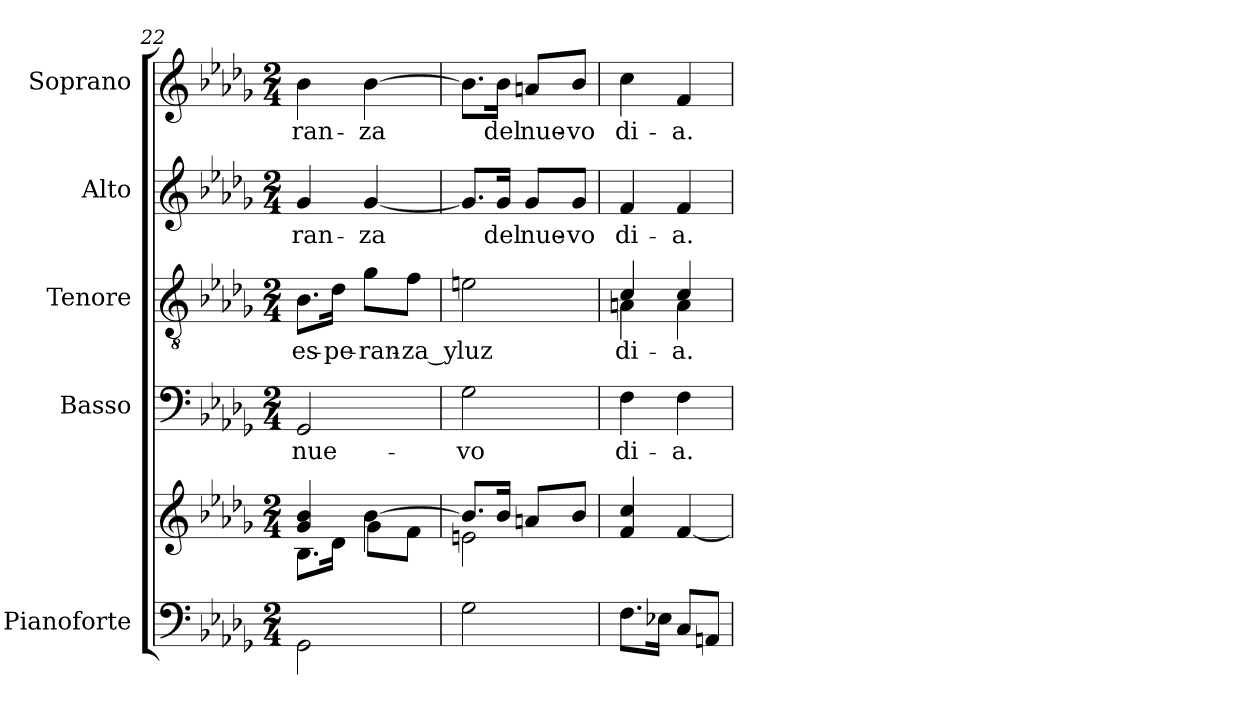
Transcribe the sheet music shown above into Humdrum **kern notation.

**kern	**kern	**kern	**text	**kern	**text	**kern	**text	**kern	**text
*part5	*part5	*part4	*part4	*part3	*part3	*part2	*part2	*part1	*part1
*staff6	*staff5	*staff4	*staff4	*staff3	*staff3	*staff2	*staff2	*staff1	*staff1
*I"Pianoforte	*	*I"Basso	*	*I"Tenore	*	*I"Alto	*	*I"Soprano	*
*	*	*I'B.	*	*I'T.	*	*I'A.	*	*I'S.	*
*clefF4	*clefG2	*clefF4	*	*clefGv2	*	*clefG2	*	*clefG2	*
*	*	*	*	*ITrd7c12	*	*	*	*	*
*k[b-e-a-d-g-]	*k[b-e-a-d-g-]	*k[b-e-a-d-g-]	*	*k[b-e-a-d-g-]	*	*k[b-e-a-d-g-]	*	*k[b-e-a-d-g-]	*
*b-:	*b-:	*b-:	*	*b-:	*	*b-:	*	*b-:	*
*M2/4	*M2/4	*M2/4	*	*M2/4	*	*M2/4	*	*M2/4	*
=22	=22	=22	=22	=22	=22	=22	=22	=22	=22
*	*^	*	*	*	*	*	*	*	*
!	!	!	!	!LO:LY:b:color=#000000	!	!	!	!	!	!
!	!	!	!	!	!	!LO:LY:b:color=#000000	!	!	!	!
!	!	!	!	!	!	!	!	!LO:LY:b:color=#000000	!	!
!	!	!	!	!	!	!	!	!	!	!LO:LY:b:color=#000000
2GG-i\	4g-i/ 4b-i	8.B-i\L	2GG-i/	nue-	8.BB-i\L	es-	4g-i/	-ran-	4b-i\	-ran-
!	!	!	!	!	!	!LO:LY:b:color=#000000	!	!	!	!
.	.	16d-i\Jk	.	.	16D-i\Jk	-pe-	.	.	.	.
!	!	!	!	!	!	!LO:LY:b:color=#000000	!	!	!	!
!	!	!	!	!	!	!	!	!LO:LY:b:color=#000000	!	!
!	!	!	!	!	!	!	!	!	!	!LO:LY:b:color=#000000
.	[4b-i\	8g-i\L	.	.	8G-i\L	-ran-	[4g-i/	-za	[4b-i\	-za
!	!	!	!	!	!	!LO:LY:b:color=#000000	!	!	!	!
.	.	8fi\J	.	.	8Fi\J	-za_y	.	.	.	.
=23	=23	=23	=23	=23	=23	=23	=23	=23	=23	=23
!	!	!	!	!LO:LY:b:color=#000000	!	!	!	!	!	!
!	!	!	!	!	!	!LO:LY:b:color=#000000	!	!	!	!
2G-i\	8.b-i/L]	2eni\	2G-i\	-vo	2Eni\	luz	8.g-i/L]	.	8.b-i\L]	.
!	!	!	!	!	!	!	!	!LO:LY:b:color=#000000	!	!
!	!	!	!	!	!	!	!	!	!	!LO:LY:b:color=#000000
.	16b-i/Jk	.	.	.	.	.	16g-i/Jk	del	16b-i\Jk	del
!	!	!	!	!	!	!	!	!LO:LY:b:color=#000000	!	!
!	!	!	!	!	!	!	!	!	!	!LO:LY:b:color=#000000
.	8ani/L	.	.	.	.	.	8g-i/L	nue-	8ani/L	nue-
!	!	!	!	!	!	!	!	!LO:LY:b:color=#000000	!	!
!	!	!	!	!	!	!	!	!	!	!LO:LY:b:color=#000000
.	8b-i/J	.	.	.	.	.	8g-i/J	-vo	8b-i/J	-vo
*	*v	*v	*	*	*	*	*	*	*	*
=24	=24	=24	=24	=24	=24	=24	=24	=24	=24
!	!	!	!LO:LY:b:color=#000000	!	!	!	!	!	!
!	!	!	!	!	!LO:LY:b:color=#000000	!	!	!	!
*	*	*	*	*^	*	*	*	*	*
!	!	!	!	!	!	!	!	!LO:LY:b:color=#000000	!	!
!	!	!	!	!	!	!	!	!	!	!LO:LY:b:color=#000000
8.Fi\L	4fi/ 4cci	4Fi\	di-	4Ci/	4AAni\	di-	4fi/	di-	4cci\	di-
16E-Xi\Jk	.	.	.	.	.	.	.	.	.	.
!	!	!	!LO:LY:b:color=#000000	!	!	!	!	!	!	!
!	!	!	!	!	!	!LO:LY:b:color=#000000	!	!	!	!
!	!	!	!	!	!	!	!	!LO:LY:b:color=#000000	!	!
!	!	!	!	!	!	!	!	!	!	!LO:LY:b:color=#000000
8Ci/L	[4fi/	4Fi\	-a.	4Ci/	4AAi\	-a.	4fi/	-a.	4fi/	-a.
8AAni/J	.	.	.	.	.	.	.	.	.	.
*	*	*	*	*v	*v	*	*	*	*	*
=	=	=	=	=	=	=	=	=	=
*-	*-	*-	*-	*-	*-	*-	*-	*-	*-
